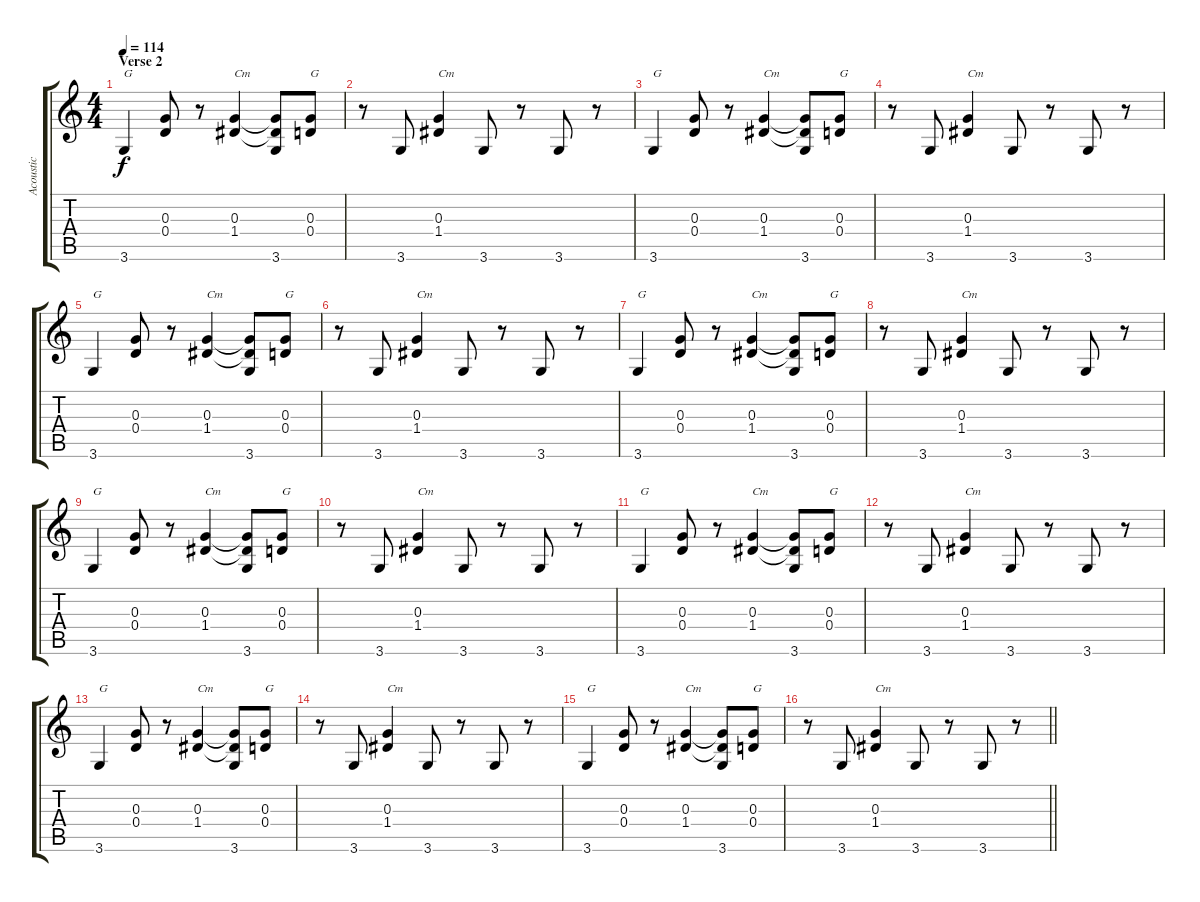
\track ("Acoustic" "Acoustic") {instrument acousticguitarsteel}
\staff {score tabs}
\tuning (E4 B3 G3 D3 A2 E2) {hide}
\ts (4 4)
\section ("" "Verse 2")
\tempo 114
\clef g2
\ks c
3.6.4{txt "G" dy f} (0.3 0.4).8 r.8 (0.3 1.4).4{txt "Cm"} (0.3{t} 1.4{t} 3.6).8 (0.3 0.4).8{txt "G"} |
r.8 3.6.8 (0.3 1.4).4{txt "Cm"} 3.6.8 r.8 3.6.8 r.8 |
3.6.4{txt "G"} (0.3 0.4).8 r.8 (0.3 1.4).4{txt "Cm"} (0.3{t} 1.4{t} 3.6).8 (0.3 0.4).8{txt "G"} |
r.8 3.6.8 (0.3 1.4).4{txt "Cm"} 3.6.8 r.8 3.6.8 r.8 |
3.6.4{txt "G"} (0.3 0.4).8 r.8 (0.3 1.4).4{txt "Cm"} (0.3{t} 1.4{t} 3.6).8 (0.3 0.4).8{txt "G"} |
r.8 3.6.8 (0.3 1.4).4{txt "Cm"} 3.6.8 r.8 3.6.8 r.8 |
3.6.4{txt "G"} (0.3 0.4).8 r.8 (0.3 1.4).4{txt "Cm"} (0.3{t} 1.4{t} 3.6).8 (0.3 0.4).8{txt "G"} |
r.8 3.6.8 (0.3 1.4).4{txt "Cm"} 3.6.8 r.8 3.6.8 r.8 |
3.6.4{txt "G"} (0.3 0.4).8 r.8 (0.3 1.4).4{txt "Cm"} (0.3{t} 1.4{t} 3.6).8 (0.3 0.4).8{txt "G"} |
r.8 3.6.8 (0.3 1.4).4{txt "Cm"} 3.6.8 r.8 3.6.8 r.8 |
3.6.4{txt "G"} (0.3 0.4).8 r.8 (0.3 1.4).4{txt "Cm"} (0.3{t} 1.4{t} 3.6).8 (0.3 0.4).8{txt "G"} |
r.8 3.6.8 (0.3 1.4).4{txt "Cm"} 3.6.8 r.8 3.6.8 r.8 |
3.6.4{txt "G"} (0.3 0.4).8 r.8 (0.3 1.4).4{txt "Cm"} (0.3{t} 1.4{t} 3.6).8 (0.3 0.4).8{txt "G"} |
r.8 3.6.8 (0.3 1.4).4{txt "Cm"} 3.6.8 r.8 3.6.8 r.8 |
3.6.4{txt "G"} (0.3 0.4).8 r.8 (0.3 1.4).4{txt "Cm"} (0.3{t} 1.4{t} 3.6).8 (0.3 0.4).8{txt "G"} |
\barLineRight lightlight
r.8 3.6.8 (0.3 1.4).4{txt "Cm"} 3.6.8 r.8 3.6.8 r.8
